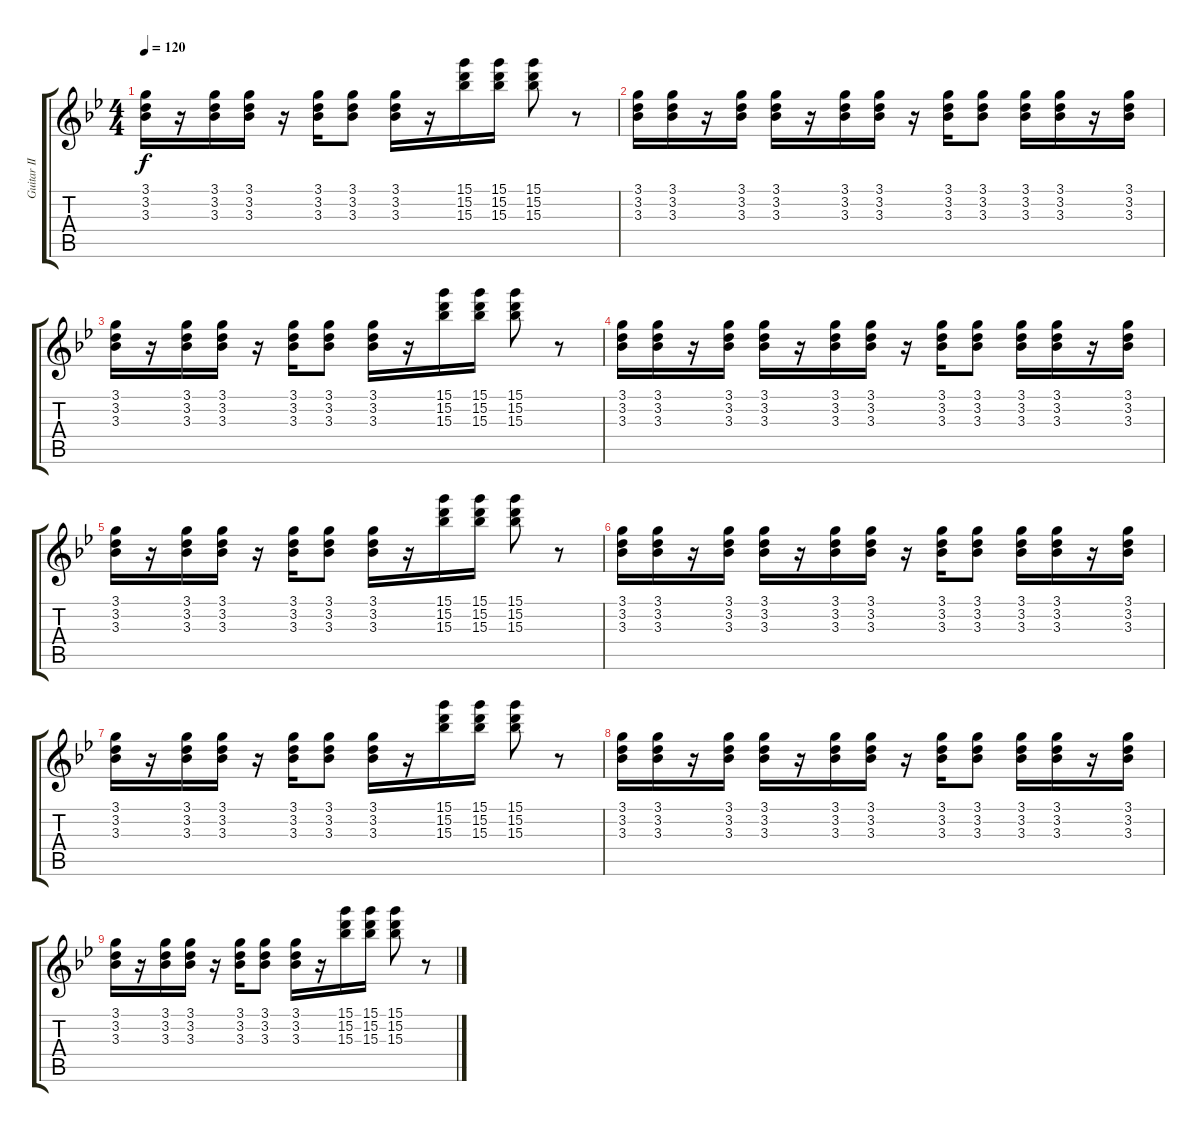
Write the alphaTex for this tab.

\track ("Guitar II" "Guitar II") {instrument electricguitarjazz}
\staff {score tabs}
\tuning (E4 B3 G3 D3 A2 E2) {hide}
\ts (4 4)
\tempo 120
\clef g2
\ks bb
(3.1 3.2 3.3).16{dy f} r.16 (3.1 3.2 3.3).16 (3.1 3.2 3.3).16 r.16 (3.1 3.2 3.3).16 (3.1 3.2 3.3).8 (3.1 3.2 3.3).16 r.16 (15.1 15.2 15.3).16 (15.1 15.2 15.3).16 (15.1 15.2 15.3).8 r.8 |
(3.1 3.2 3.3).16 (3.1 3.2 3.3).16 r.16 (3.1 3.2 3.3).16 (3.1 3.2 3.3).16 r.16 (3.1 3.2 3.3).16 (3.1 3.2 3.3).16 r.16 (3.1 3.2 3.3).16 (3.1 3.2 3.3).8 (3.1 3.2 3.3).16 (3.1 3.2 3.3).16 r.16 (3.1 3.2 3.3).16 |
(3.1 3.2 3.3).16 r.16 (3.1 3.2 3.3).16 (3.1 3.2 3.3).16 r.16 (3.1 3.2 3.3).16 (3.1 3.2 3.3).8 (3.1 3.2 3.3).16 r.16 (15.1 15.2 15.3).16 (15.1 15.2 15.3).16 (15.1 15.2 15.3).8 r.8 |
(3.1 3.2 3.3).16 (3.1 3.2 3.3).16 r.16 (3.1 3.2 3.3).16 (3.1 3.2 3.3).16 r.16 (3.1 3.2 3.3).16 (3.1 3.2 3.3).16 r.16 (3.1 3.2 3.3).16 (3.1 3.2 3.3).8 (3.1 3.2 3.3).16 (3.1 3.2 3.3).16 r.16 (3.1 3.2 3.3).16 |
(3.1 3.2 3.3).16 r.16 (3.1 3.2 3.3).16 (3.1 3.2 3.3).16 r.16 (3.1 3.2 3.3).16 (3.1 3.2 3.3).8 (3.1 3.2 3.3).16 r.16 (15.1 15.2 15.3).16 (15.1 15.2 15.3).16 (15.1 15.2 15.3).8 r.8 |
(3.1 3.2 3.3).16 (3.1 3.2 3.3).16 r.16 (3.1 3.2 3.3).16 (3.1 3.2 3.3).16 r.16 (3.1 3.2 3.3).16 (3.1 3.2 3.3).16 r.16 (3.1 3.2 3.3).16 (3.1 3.2 3.3).8 (3.1 3.2 3.3).16 (3.1 3.2 3.3).16 r.16 (3.1 3.2 3.3).16 |
(3.1 3.2 3.3).16 r.16 (3.1 3.2 3.3).16 (3.1 3.2 3.3).16 r.16 (3.1 3.2 3.3).16 (3.1 3.2 3.3).8 (3.1 3.2 3.3).16 r.16 (15.1 15.2 15.3).16 (15.1 15.2 15.3).16 (15.1 15.2 15.3).8 r.8 |
(3.1 3.2 3.3).16 (3.1 3.2 3.3).16 r.16 (3.1 3.2 3.3).16 (3.1 3.2 3.3).16 r.16 (3.1 3.2 3.3).16 (3.1 3.2 3.3).16 r.16 (3.1 3.2 3.3).16 (3.1 3.2 3.3).8 (3.1 3.2 3.3).16 (3.1 3.2 3.3).16 r.16 (3.1 3.2 3.3).16 |
(3.1 3.2 3.3).16 r.16 (3.1 3.2 3.3).16 (3.1 3.2 3.3).16 r.16 (3.1 3.2 3.3).16 (3.1 3.2 3.3).8 (3.1 3.2 3.3).16 r.16 (15.1 15.2 15.3).16 (15.1 15.2 15.3).16 (15.1 15.2 15.3).8 r.8
